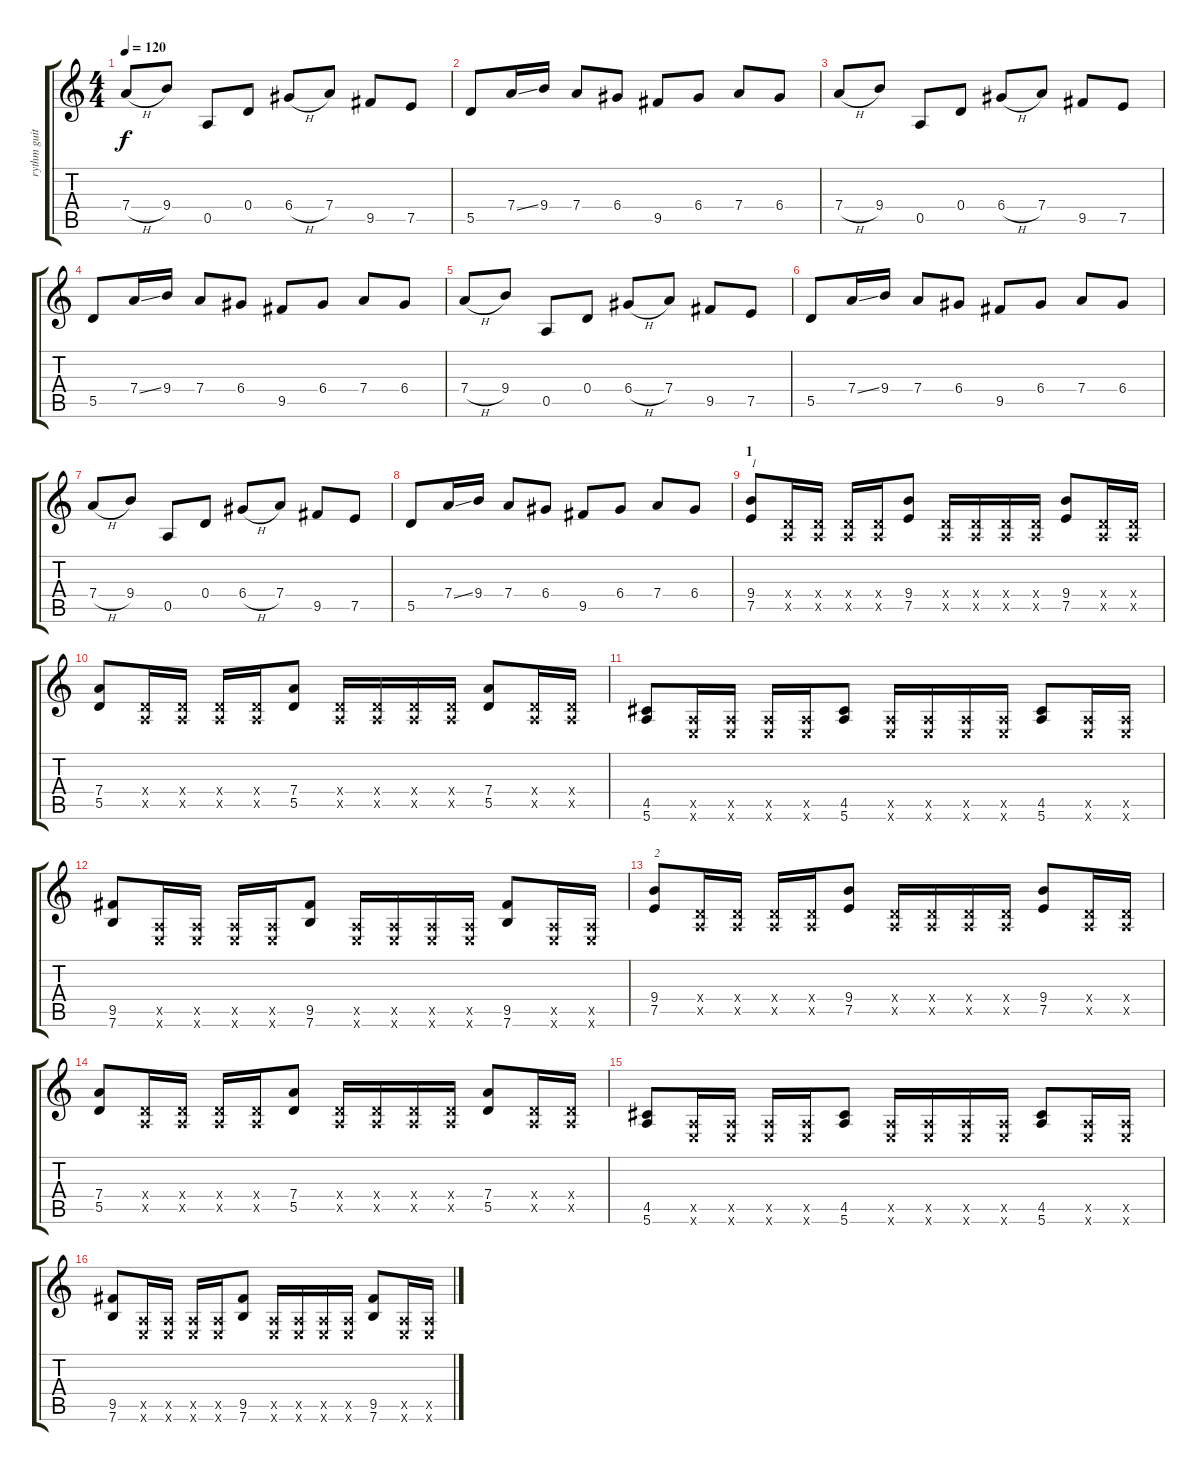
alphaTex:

\track ("rythm guitar" "rythm guit") {instrument acousticguitarnylon}
\staff {score tabs}
\tuning (E4 B3 G3 D3 A2 E2) {hide}
\ts (4 4)
\tempo 120
\clef g2
\ks c
7.4{h}.8{dy f} 9.4.8 0.5.8 0.4.8 6.4{h}.8 7.4.8 9.5.8 7.5.8 |
5.5.8 7.4{ss}.16 9.4.16 7.4.8 6.4.8 9.5.8 6.4.8 7.4.8 6.4.8 |
7.4{h}.8 9.4.8 0.5.8 0.4.8 6.4{h}.8 7.4.8 9.5.8 7.5.8 |
5.5.8 7.4{ss}.16 9.4.16 7.4.8 6.4.8 9.5.8 6.4.8 7.4.8 6.4.8 |
7.4{h}.8 9.4.8 0.5.8 0.4.8 6.4{h}.8 7.4.8 9.5.8 7.5.8 |
5.5.8 7.4{ss}.16 9.4.16 7.4.8 6.4.8 9.5.8 6.4.8 7.4.8 6.4.8 |
7.4{h}.8 9.4.8 0.5.8 0.4.8 6.4{h}.8 7.4.8 9.5.8 7.5.8 |
5.5.8 7.4{ss}.16 9.4.16 7.4.8 6.4.8 9.5.8 6.4.8 7.4.8 6.4.8 |
\section ("" "1")
(9.4 7.5).8{txt "1"} (0.4{x} 0.5{x}).16 (0.4{x} 0.5{x}).16 (0.4{x} 0.5{x}).16 (0.4{x} 0.5{x}).16 (9.4 7.5).8 (0.4{x} 0.5{x}).16 (0.4{x} 0.5{x}).16 (0.4{x} 0.5{x}).16 (0.4{x} 0.5{x}).16 (9.4 7.5).8 (0.4{x} 0.5{x}).16 (0.4{x} 0.5{x}).16 |
(7.4 5.5).8 (0.4{x} 0.5{x}).16 (0.4{x} 0.5{x}).16 (0.4{x} 0.5{x}).16 (0.4{x} 0.5{x}).16 (7.4 5.5).8 (0.4{x} 0.5{x}).16 (0.4{x} 0.5{x}).16 (0.4{x} 0.5{x}).16 (0.4{x} 0.5{x}).16 (7.4 5.5).8 (0.4{x} 0.5{x}).16 (0.4{x} 0.5{x}).16 |
(4.5 5.6).8 (0.5{x} 0.6{x}).16 (0.5{x} 0.6{x}).16 (0.5{x} 0.6{x}).16 (0.5{x} 0.6{x}).16 (4.5 5.6).8 (0.5{x} 0.6{x}).16 (0.5{x} 0.6{x}).16 (0.5{x} 0.6{x}).16 (0.5{x} 0.6{x}).16 (4.5 5.6).8 (0.5{x} 0.6{x}).16 (0.5{x} 0.6{x}).16 |
(9.5 7.6).8 (0.5{x} 0.6{x}).16 (0.5{x} 0.6{x}).16 (0.5{x} 0.6{x}).16 (0.5{x} 0.6{x}).16 (9.5 7.6).8 (0.5{x} 0.6{x}).16 (0.5{x} 0.6{x}).16 (0.5{x} 0.6{x}).16 (0.5{x} 0.6{x}).16 (9.5 7.6).8 (0.5{x} 0.6{x}).16 (0.5{x} 0.6{x}).16 |
(9.4 7.5).8{txt "2"} (0.4{x} 0.5{x}).16 (0.4{x} 0.5{x}).16 (0.4{x} 0.5{x}).16 (0.4{x} 0.5{x}).16 (9.4 7.5).8 (0.4{x} 0.5{x}).16 (0.4{x} 0.5{x}).16 (0.4{x} 0.5{x}).16 (0.4{x} 0.5{x}).16 (9.4 7.5).8 (0.4{x} 0.5{x}).16 (0.4{x} 0.5{x}).16 |
(7.4 5.5).8 (0.4{x} 0.5{x}).16 (0.4{x} 0.5{x}).16 (0.4{x} 0.5{x}).16 (0.4{x} 0.5{x}).16 (7.4 5.5).8 (0.4{x} 0.5{x}).16 (0.4{x} 0.5{x}).16 (0.4{x} 0.5{x}).16 (0.4{x} 0.5{x}).16 (7.4 5.5).8 (0.4{x} 0.5{x}).16 (0.4{x} 0.5{x}).16 |
(4.5 5.6).8 (0.5{x} 0.6{x}).16 (0.5{x} 0.6{x}).16 (0.5{x} 0.6{x}).16 (0.5{x} 0.6{x}).16 (4.5 5.6).8 (0.5{x} 0.6{x}).16 (0.5{x} 0.6{x}).16 (0.5{x} 0.6{x}).16 (0.5{x} 0.6{x}).16 (4.5 5.6).8 (0.5{x} 0.6{x}).16 (0.5{x} 0.6{x}).16 |
(9.5 7.6).8 (0.5{x} 0.6{x}).16 (0.5{x} 0.6{x}).16 (0.5{x} 0.6{x}).16 (0.5{x} 0.6{x}).16 (9.5 7.6).8 (0.5{x} 0.6{x}).16 (0.5{x} 0.6{x}).16 (0.5{x} 0.6{x}).16 (0.5{x} 0.6{x}).16 (9.5 7.6).8 (0.5{x} 0.6{x}).16 (0.5{x} 0.6{x}).16
